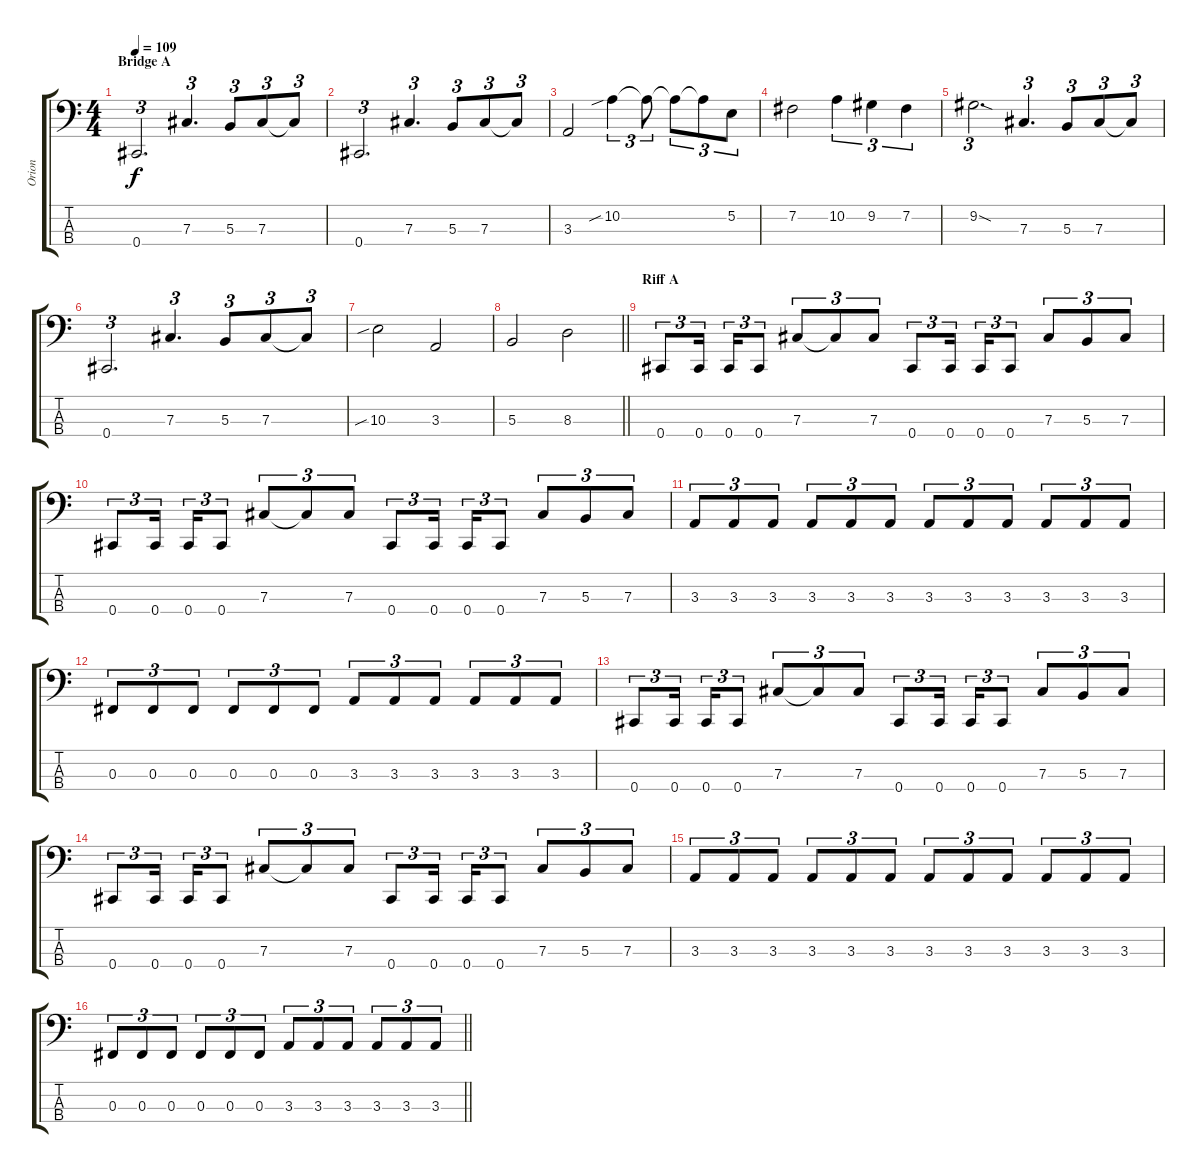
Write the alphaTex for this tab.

\track ("Orion" "Orion") {instrument electricbassfinger}
\staff {score tabs}
\tuning (E2 B1 Gb1 Db1) {hide}
\ts (4 4)
\section ("" "Bridge A")
\tempo 109
\clef f4
\ks c
0.4.2{d tu (3 2) dy f} 7.3.4{d tu (3 2)} 5.3.8{tu (3 2)} 7.3.8{tu (3 2)} 7.3{t}.8{tu (3 2)} |
0.4.2{d tu (3 2)} 7.3.4{d tu (3 2)} 5.3.8{tu (3 2)} 7.3.8{tu (3 2)} 7.3{t}.8{tu (3 2)} |
3.3.2 10.2{sib}.4{tu (3 2)} 10.2{t}.8{tu (3 2)} 10.2{t}.8{tu (3 2)} 10.2{t}.8{tu (3 2)} 5.2.8{tu (3 2)} |
7.2.2 10.2.4{tu (3 2)} 9.2.4{tu (3 2)} 7.2.4{tu (3 2)} |
9.2{sod}.2{d tu (3 2)} 7.3.4{d tu (3 2)} 5.3.8{tu (3 2)} 7.3.8{tu (3 2)} 7.3{t}.8{tu (3 2)} |
0.4.2{d tu (3 2)} 7.3.4{d tu (3 2)} 5.3.8{tu (3 2)} 7.3.8{tu (3 2)} 7.3{t}.8{tu (3 2)} |
10.3{sib}.2 3.3.2 |
\barLineRight lightlight
5.3.2 8.3.2 |
\section ("" "Riff A")
0.4.8{tu (3 2)} 0.4.16{tu (3 2) beam splitsecondary} 0.4.16{tu (3 2)} 0.4.8{tu (3 2)} 7.3.8{tu (3 2)} 7.3{t}.8{tu (3 2)} 7.3.8{tu (3 2)} 0.4.8{tu (3 2)} 0.4.16{tu (3 2) beam splitsecondary} 0.4.16{tu (3 2)} 0.4.8{tu (3 2)} 7.3.8{tu (3 2)} 5.3.8{tu (3 2)} 7.3.8{tu (3 2)} |
0.4.8{tu (3 2)} 0.4.16{tu (3 2) beam splitsecondary} 0.4.16{tu (3 2)} 0.4.8{tu (3 2)} 7.3.8{tu (3 2)} 7.3{t}.8{tu (3 2)} 7.3.8{tu (3 2)} 0.4.8{tu (3 2)} 0.4.16{tu (3 2) beam splitsecondary} 0.4.16{tu (3 2)} 0.4.8{tu (3 2)} 7.3.8{tu (3 2)} 5.3.8{tu (3 2)} 7.3.8{tu (3 2)} |
3.3.8{tu (3 2)} 3.3.8{tu (3 2)} 3.3.8{tu (3 2)} 3.3.8{tu (3 2)} 3.3.8{tu (3 2)} 3.3.8{tu (3 2)} 3.3.8{tu (3 2)} 3.3.8{tu (3 2)} 3.3.8{tu (3 2)} 3.3.8{tu (3 2)} 3.3.8{tu (3 2)} 3.3.8{tu (3 2)} |
0.3.8{tu (3 2)} 0.3.8{tu (3 2)} 0.3.8{tu (3 2)} 0.3.8{tu (3 2)} 0.3.8{tu (3 2)} 0.3.8{tu (3 2)} 3.3.8{tu (3 2)} 3.3.8{tu (3 2)} 3.3.8{tu (3 2)} 3.3.8{tu (3 2)} 3.3.8{tu (3 2)} 3.3.8{tu (3 2)} |
0.4.8{tu (3 2)} 0.4.16{tu (3 2) beam splitsecondary} 0.4.16{tu (3 2)} 0.4.8{tu (3 2)} 7.3.8{tu (3 2)} 7.3{t}.8{tu (3 2)} 7.3.8{tu (3 2)} 0.4.8{tu (3 2)} 0.4.16{tu (3 2) beam splitsecondary} 0.4.16{tu (3 2)} 0.4.8{tu (3 2)} 7.3.8{tu (3 2)} 5.3.8{tu (3 2)} 7.3.8{tu (3 2)} |
0.4.8{tu (3 2)} 0.4.16{tu (3 2) beam splitsecondary} 0.4.16{tu (3 2)} 0.4.8{tu (3 2)} 7.3.8{tu (3 2)} 7.3{t}.8{tu (3 2)} 7.3.8{tu (3 2)} 0.4.8{tu (3 2)} 0.4.16{tu (3 2) beam splitsecondary} 0.4.16{tu (3 2)} 0.4.8{tu (3 2)} 7.3.8{tu (3 2)} 5.3.8{tu (3 2)} 7.3.8{tu (3 2)} |
3.3.8{tu (3 2)} 3.3.8{tu (3 2)} 3.3.8{tu (3 2)} 3.3.8{tu (3 2)} 3.3.8{tu (3 2)} 3.3.8{tu (3 2)} 3.3.8{tu (3 2)} 3.3.8{tu (3 2)} 3.3.8{tu (3 2)} 3.3.8{tu (3 2)} 3.3.8{tu (3 2)} 3.3.8{tu (3 2)} |
\barLineRight lightlight
0.3.8{tu (3 2)} 0.3.8{tu (3 2)} 0.3.8{tu (3 2)} 0.3.8{tu (3 2)} 0.3.8{tu (3 2)} 0.3.8{tu (3 2)} 3.3.8{tu (3 2)} 3.3.8{tu (3 2)} 3.3.8{tu (3 2)} 3.3.8{tu (3 2)} 3.3.8{tu (3 2)} 3.3.8{tu (3 2)}
